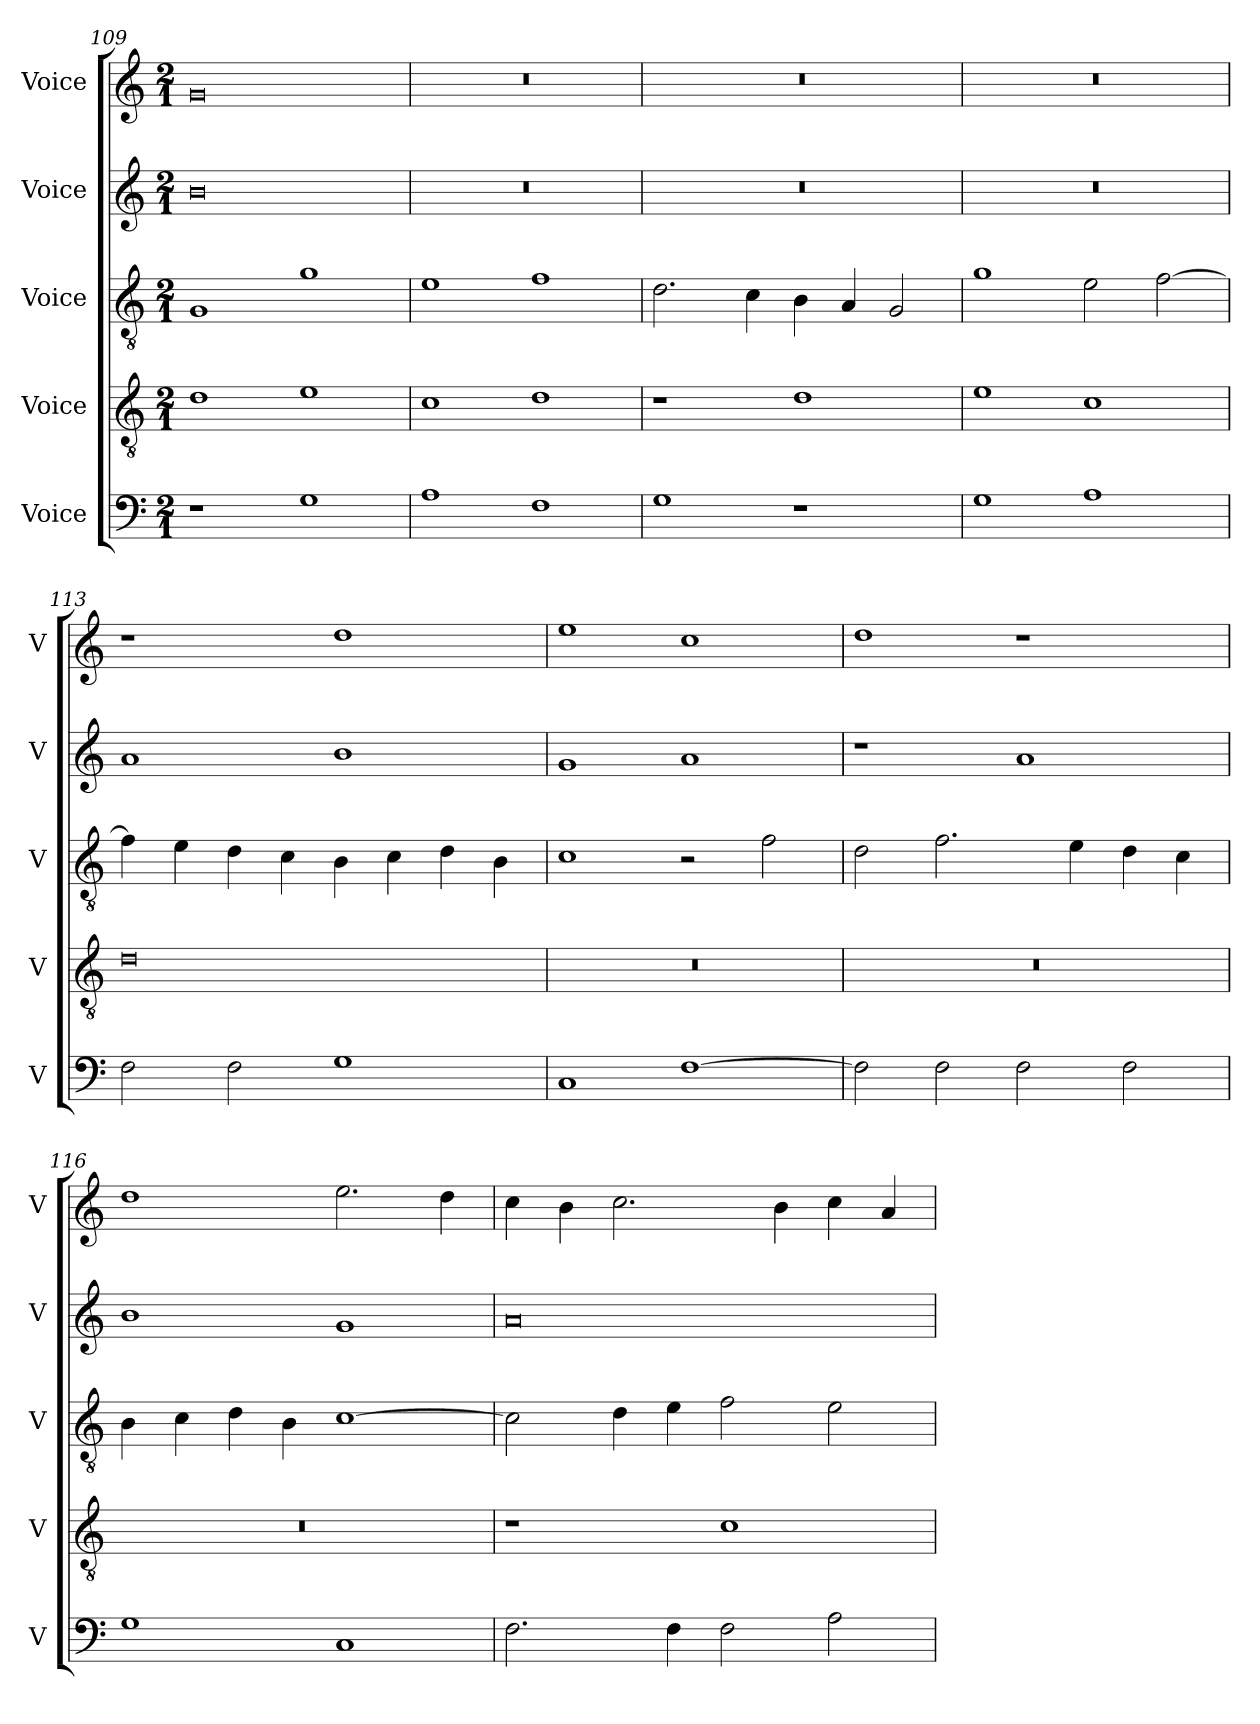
**kern	**kern	**kern	**kern	**kern
*part5	*part4	*part3	*part2	*part1
*staff5	*staff4	*staff3	*staff2	*staff1
*I"Voice	*I"Voice	*I"Voice	*I"Voice	*I"Voice
*I'V	*I'V	*I'V	*I'V	*I'V
!!LO:PB:g=z
*clefF4	*clefGv2	*clefGv2	*clefG2	*clefG2
*k[]	*k[]	*k[]	*k[]	*k[]
*M2/1	*M2/1	*M2/1	*M2/1	*M2/1
=109	=109	=109	=109	=109
1r	1d	1G	0b	0g
1G	1e	1g	.	.
=110	=110	=110	=110	=110
1A	1c	1e	0r	0r
1F	1d	1f	.	.
=111	=111	=111	=111	=111
1G	1r	2.d\	0r	0r
.	.	4c\	.	.
1r	1d	4B\	.	.
.	.	4A/	.	.
.	.	2G/	.	.
=112	=112	=112	=112	=112
1G	1e	1g	0r	0r
1A	1c	2e\	.	.
.	.	[2f\	.	.
!!LO:LB:g=z
=113	=113	=113	=113	=113
2F\	0d	4f\]	1a	1r
.	.	4e\	.	.
2F\	.	4d\	.	.
.	.	4c\	.	.
1G	.	4B\	1b	1dd
.	.	4c\	.	.
.	.	4d\	.	.
.	.	4B\	.	.
=114	=114	=114	=114	=114
1C	0r	1c	1g	1ee
[1F	.	2r	1a	1cc
.	.	2f\	.	.
=115	=115	=115	=115	=115
2F\]	0r	2d\	1r	1dd
2F\	.	2.f\	.	.
2F\	.	.	1a	1r
.	.	4e\	.	.
2F\	.	4d\	.	.
.	.	4c\	.	.
!!LO:LB:g=z
=116	=116	=116	=116	=116
1G	0r	4B\	1b	1dd
.	.	4c\	.	.
.	.	4d\	.	.
.	.	4B\	.	.
1C	.	[1c	1g	2.ee\
.	.	.	.	4dd\
=117	=117	=117	=117	=117
2.F\	1r	2c\]	0a	4cc\
.	.	.	.	4b\
.	.	4d\	.	2.cc\
4F\	.	4e\	.	.
2F\	1c	2f\	.	.
.	.	.	.	4b\
2A\	.	2e\	.	4cc\
.	.	.	.	4a/
=	=	=	=	=
*-	*-	*-	*-	*-
